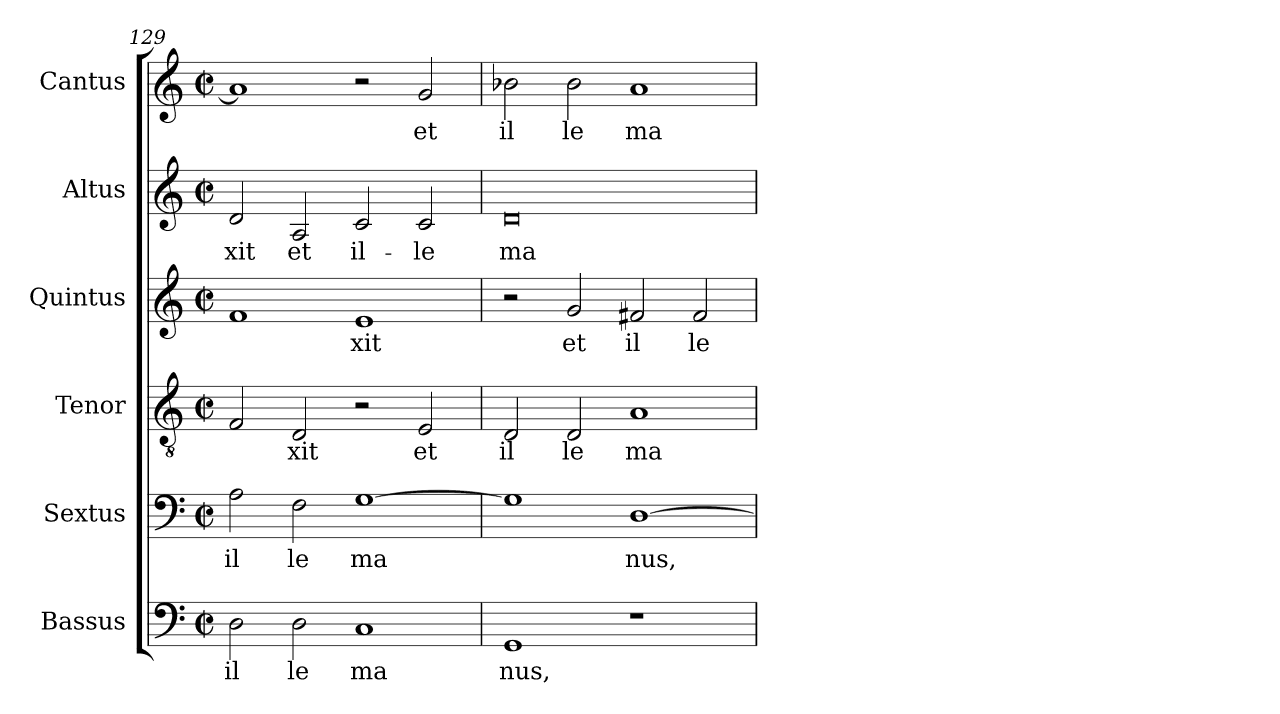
**kern	**text	**kern	**text	**kern	**text	**kern	**text	**kern	**text	**kern	**text
*part6	*part6	*part5	*part5	*part4	*part4	*part3	*part3	*part2	*part2	*part1	*part1
*staff6	*staff6	*staff5	*staff5	*staff4	*staff4	*staff3	*staff3	*staff2	*staff2	*staff1	*staff1
*I"Bassus	*	*I"Sextus	*	*I"Tenor	*	*I"Quintus	*	*I"Altus	*	*I"Cantus	*
*I'Bassus	*	*I'Sextus	*	*I'Tenor	*	*I'Quintus	*	*I'Altus	*	*I'Cantus	*
*clefF4	*	*clefF4	*	*clefGv2	*	*clefG2	*	*clefG2	*	*clefG2	*
*k[]	*	*k[]	*	*k[]	*	*k[]	*	*k[]	*	*k[]	*
*C:	*	*C:	*	*C:	*	*C:	*	*C:	*	*C:	*
*M2/2	*	*M2/2	*	*M2/2	*	*M2/2	*	*M2/2	*	*M2/2	*
*met(c|)	*	*met(c|)	*	*met(c|)	*	*met(c|)	*	*met(c|)	*	*met(c|)	*
=129	=129	=129	=129	=129	=129	=129	=129	=129	=129	=129	=129
!	!LO:LY:b	!	!LO:LY:b:cj	!	!LO:LY:b:cj	!	!LO:LY:b:cj	!	!LO:LY:b:cj	!	!LO:LY:b:cj
2D\	il	2A\	il	2F/	.	1f	.	2d/	-xit	1a]	.
!	!LO:LY:b	!	!LO:LY:b:cj	!	!LO:LY:b:cj	!	!	!	!LO:LY:b:cj	!	!
2D\	le	2F\	le	2D/	xit	.	.	2A/	et	.	.
!	!LO:LY:b	!	!LO:LY:b:cj	!	!	!	!LO:LY:b:cj	!	!LO:LY:b:cj	!	!
1C	ma	[>1G	ma	2r	.	1e	xit	2c/	il-	2r	.
!	!	!	!	!	!LO:LY:b:cj	!	!	!	!LO:LY:b:cj	!	!LO:LY:b:cj
.	.	.	.	2E/	et	.	.	2c/	-le	2g/	et
=130	=130	=130	=130	=130	=130	=130	=130	=130	=130	=130	=130
!	!LO:LY:b	!	!LO:LY:b:cj	!	!LO:LY:b:cj	!	!	!	!LO:LY:b:cj	!	!LO:LY:b:cj
1GG	nus,	1G]	.	2D/	il	2r	.	0d	ma-	2b-X\	il
!	!	!	!	!	!LO:LY:b:cj	!	!LO:LY:b:cj	!	!	!	!LO:LY:b:cj
.	.	.	.	2D/	le	2g/	et	.	.	2b-\	le
!	!	!	!LO:LY:b:cj	!	!LO:LY:b:cj	!	!LO:LY:b:cj	!	!	!	!LO:LY:b:cj
1r	.	[>1D	nus,	1A	ma	2f#X/	il	.	.	1a	ma
!	!	!	!	!	!	!	!LO:LY:b:cj	!	!	!	!
.	.	.	.	.	.	2f#/	le	.	.	.	.
=	=	=	=	=	=	=	=	=	=	=	=
*-	*-	*-	*-	*-	*-	*-	*-	*-	*-	*-	*-
